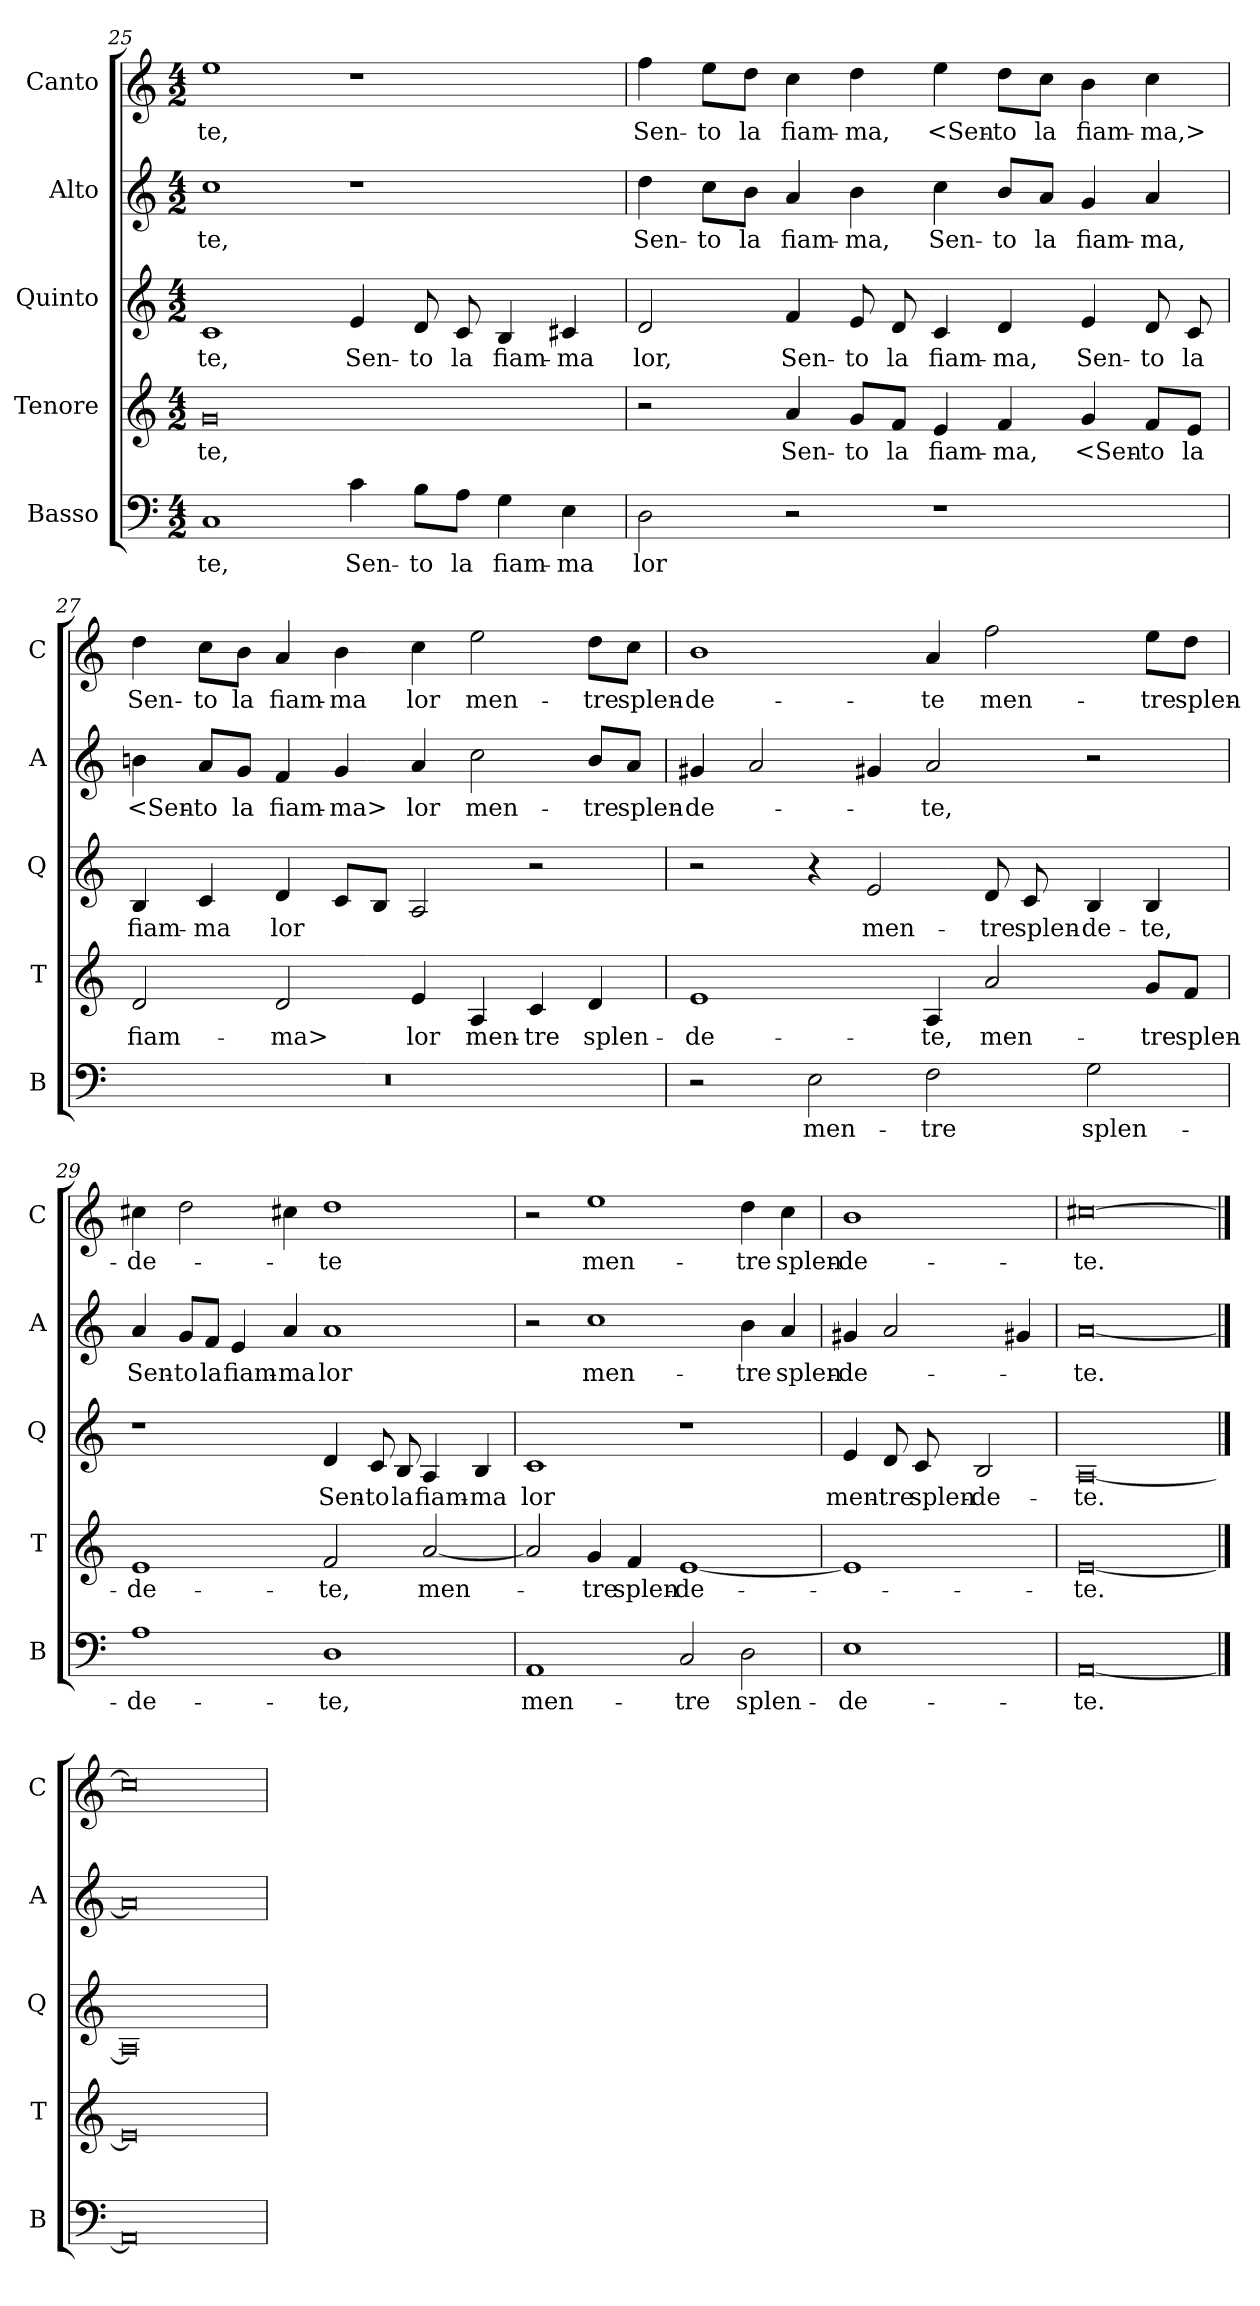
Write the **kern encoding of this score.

**kern	**text	**kern	**text	**kern	**text	**kern	**text	**kern	**text
*part5	*part5	*part4	*part4	*part3	*part3	*part2	*part2	*part1	*part1
*staff5	*staff5	*staff4	*staff4	*staff3	*staff3	*staff2	*staff2	*staff1	*staff1
*I"Basso	*	*I"Tenore	*	*I"Quinto	*	*I"Alto	*	*I"Canto	*
*I'B	*	*I'T	*	*I'Q	*	*I'A	*	*I'C	*
*clefF4	*	*clefG2	*	*clefG2	*	*clefG2	*	*clefG2	*
*k[]	*	*k[]	*	*k[]	*	*k[]	*	*k[]	*
*a:	*	*a:	*	*a:	*	*a:	*	*a:	*
*M4/2	*	*M4/2	*	*M4/2	*	*M4/2	*	*M4/2	*
=25	=25	=25	=25	=25	=25	=25	=25	=25	=25
1C	-te,	0g	-te,	1c	-te,	1cc	-te,	1ee	-te,
4c	Sen-	.	.	4e	Sen-	1r	.	1r	.
8B\L	-to	.	.	8d	-to	.	.	.	.
8A\J	la	.	.	8c	la	.	.	.	.
4G	fiam-	.	.	4B	fiam-	.	.	.	.
4E	-ma	.	.	4c#X	-ma	.	.	.	.
=26	=26	=26	=26	=26	=26	=26	=26	=26	=26
2D	lor	2r	.	2d	lor,	4dd	Sen-	4ff	Sen-
.	.	.	.	.	.	8cc\L	-to	8ee\L	-to
.	.	.	.	.	.	8b\J	la	8dd\J	la
2r	.	4a	Sen-	4f	Sen-	4a	fiam-	4cc	fiam-
.	.	8g/L	-to	8e	-to	4b	-ma,	4dd	-ma,
.	.	8f/J	la	8d	la	.	.	.	.
1r	.	4e	fiam-	4c	fiam-	4cc	Sen-	4ee	<Sen-
.	.	4f	-ma,	4d	-ma,	8b/L	-to	8dd\L	-to
.	.	.	.	.	.	8a/J	la	8cc\J	la
.	.	4g	<Sen-	4e	Sen-	4g	fiam-	4b	fiam-
.	.	8f/L	-to	8d	-to	4a	-ma,	4cc	-ma,>
.	.	8e/J	la	8c	la	.	.	.	.
=27	=27	=27	=27	=27	=27	=27	=27	=27	=27
0r	.	2d	fiam-	4B	fiam-	4bn	<Sen-	4dd	Sen-
.	.	.	.	4c	-ma	8a/L	-to	8cc\L	-to
.	.	.	.	.	.	8g/J	la	8b\J	la
.	.	2d	-ma>	4d	lor	4f	fiam-	4a	fiam-
.	.	.	.	8cL	.	4g	-ma>	4b	-ma
.	.	.	.	8BJ	.	.	.	.	.
.	.	4e	lor	2A	.	4a	lor	4cc	lor
.	.	4A	men-	.	.	2cc	men-	2ee	men-
.	.	4c	-tre	2r	.	.	.	.	.
.	.	4d	splen-	.	.	8b/L	-tre	8dd\L	-tre
.	.	.	.	.	.	8a/J	splen-	8cc\J	splen-
=28	=28	=28	=28	=28	=28	=28	=28	=28	=28
2r	.	1e	-de-	2r	.	4g#X	-de-	1b	-de-
.	.	.	.	.	.	2a	.	.	.
2E	men-	.	.	4r	.	.	.	.	.
.	.	.	.	2e	men-	4g#X	.	.	.
2F	-tre	4A	-te,	.	.	2a	-te,	4a	-te
.	.	2a	men-	8d	-tre	.	.	2ff	men-
.	.	.	.	8c	splen-	.	.	.	.
2G	splen-	.	.	4B	-de-	2r	.	.	.
.	.	8g/L	-tre	4B	-te,	.	.	8ee\L	-tre
.	.	8f/J	splen-	.	.	.	.	8dd\J	splen-
=29	=29	=29	=29	=29	=29	=29	=29	=29	=29
1A	-de-	1e	-de-	1r	.	4a	Sen-	4cc#X	-de-
.	.	.	.	.	.	8g/L	-to	2dd	.
.	.	.	.	.	.	8f/J	la	.	.
.	.	.	.	.	.	4e	fiam-	.	.
.	.	.	.	.	.	4a	-ma	4cc#X	.
1D	-te,	2f	-te,	4d	Sen-	1a	lor	1dd	-te
.	.	.	.	8c	-to	.	.	.	.
.	.	.	.	8B	la	.	.	.	.
.	.	[2a	men-	4A	fiam-	.	.	.	.
.	.	.	.	4B	-ma	.	.	.	.
=30	=30	=30	=30	=30	=30	=30	=30	=30	=30
1AA	men-	2a]	.	1c	lor	2r	.	2r	.
.	.	4g	-tre	.	.	1cc	men-	1ee	men-
.	.	4f	splen-	.	.	.	.	.	.
2C	-tre	[1e	-de-	1r	.	.	.	.	.
2D	splen-	.	.	.	.	4b	-tre	4dd	-tre
.	.	.	.	.	.	4a	splen-	4cc	splen-
=31	=31	=31	=31	=31	=31	=31	=31	=31	=31
1E	-de-	1e]	.	4e	men-	4g#X	-de-	1b	-de-
.	.	.	.	8d	-tre	2a	.	.	.
.	.	.	.	8c	splen-	.	.	.	.
.	.	.	.	2B	-de-	.	.	.	.
.	.	.	.	.	.	4g#X	.	.	.
=32	=32	=32	=32	=32	=32	=32	=32	=32	=32
[0AA	-te.	[0e	-te.	[0A	-te.	[0a	-te.	[0cc#X	-te.
==33	==33	==33	==33	==33	==33	==33	==33	==33	==33
0AA]	.	0e]	.	0A]	.	0a]	.	0cc#]	.
=	=	=	=	=	=	=	=	=	=
*-	*-	*-	*-	*-	*-	*-	*-	*-	*-
